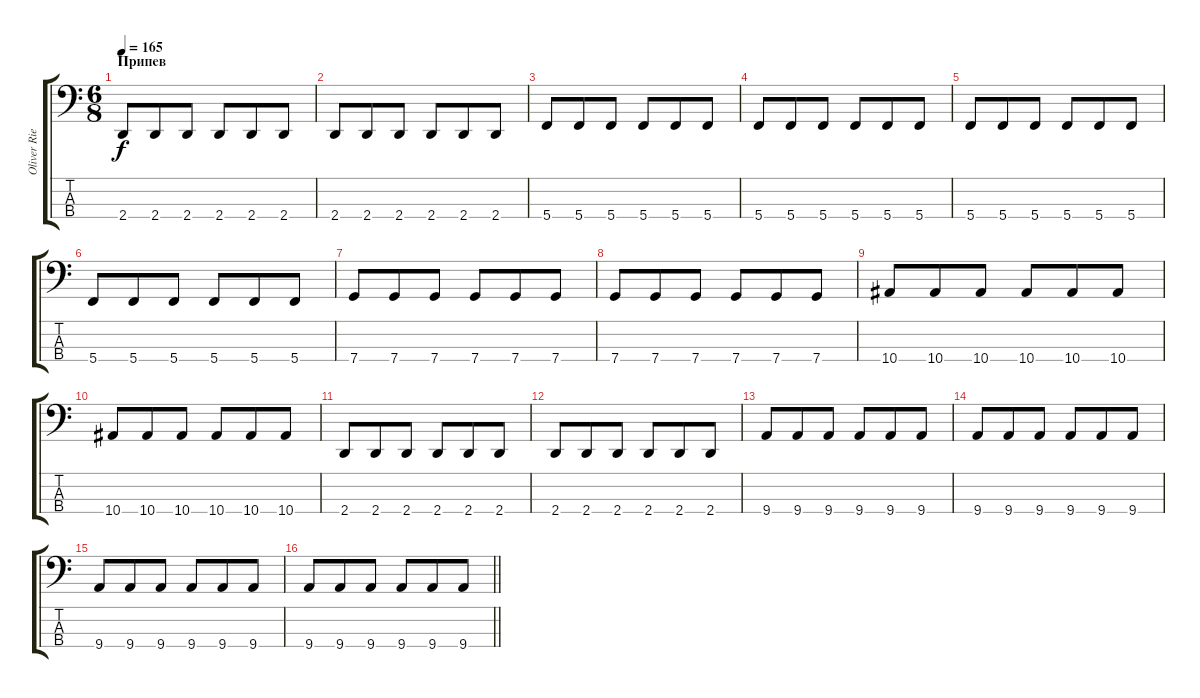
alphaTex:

\track ("Oliver Riedel" "Oliver Rie") {instrument electricbassfinger}
\staff {score tabs}
\tuning (E2 C2 G1 C1) {hide}
\ts (6 8)
\section ("" "Припев")
\tempo 165
\clef f4
\ks c
2.4.8{dy f} 2.4.8 2.4.8 2.4.8 2.4.8 2.4.8 |
2.4.8 2.4.8 2.4.8 2.4.8 2.4.8 2.4.8 |
5.4.8 5.4.8 5.4.8 5.4.8 5.4.8 5.4.8 |
5.4.8 5.4.8 5.4.8 5.4.8 5.4.8 5.4.8 |
5.4.8 5.4.8 5.4.8 5.4.8 5.4.8 5.4.8 |
5.4.8 5.4.8 5.4.8 5.4.8 5.4.8 5.4.8 |
7.4.8 7.4.8 7.4.8 7.4.8 7.4.8 7.4.8 |
7.4.8 7.4.8 7.4.8 7.4.8 7.4.8 7.4.8 |
10.4.8 10.4.8 10.4.8 10.4.8 10.4.8 10.4.8 |
10.4.8 10.4.8 10.4.8 10.4.8 10.4.8 10.4.8 |
2.4.8 2.4.8 2.4.8 2.4.8 2.4.8 2.4.8 |
2.4.8 2.4.8 2.4.8 2.4.8 2.4.8 2.4.8 |
9.4.8 9.4.8 9.4.8 9.4.8 9.4.8 9.4.8 |
9.4.8 9.4.8 9.4.8 9.4.8 9.4.8 9.4.8 |
9.4.8 9.4.8 9.4.8 9.4.8 9.4.8 9.4.8 |
\barLineRight lightlight
9.4.8 9.4.8 9.4.8 9.4.8 9.4.8 9.4.8
